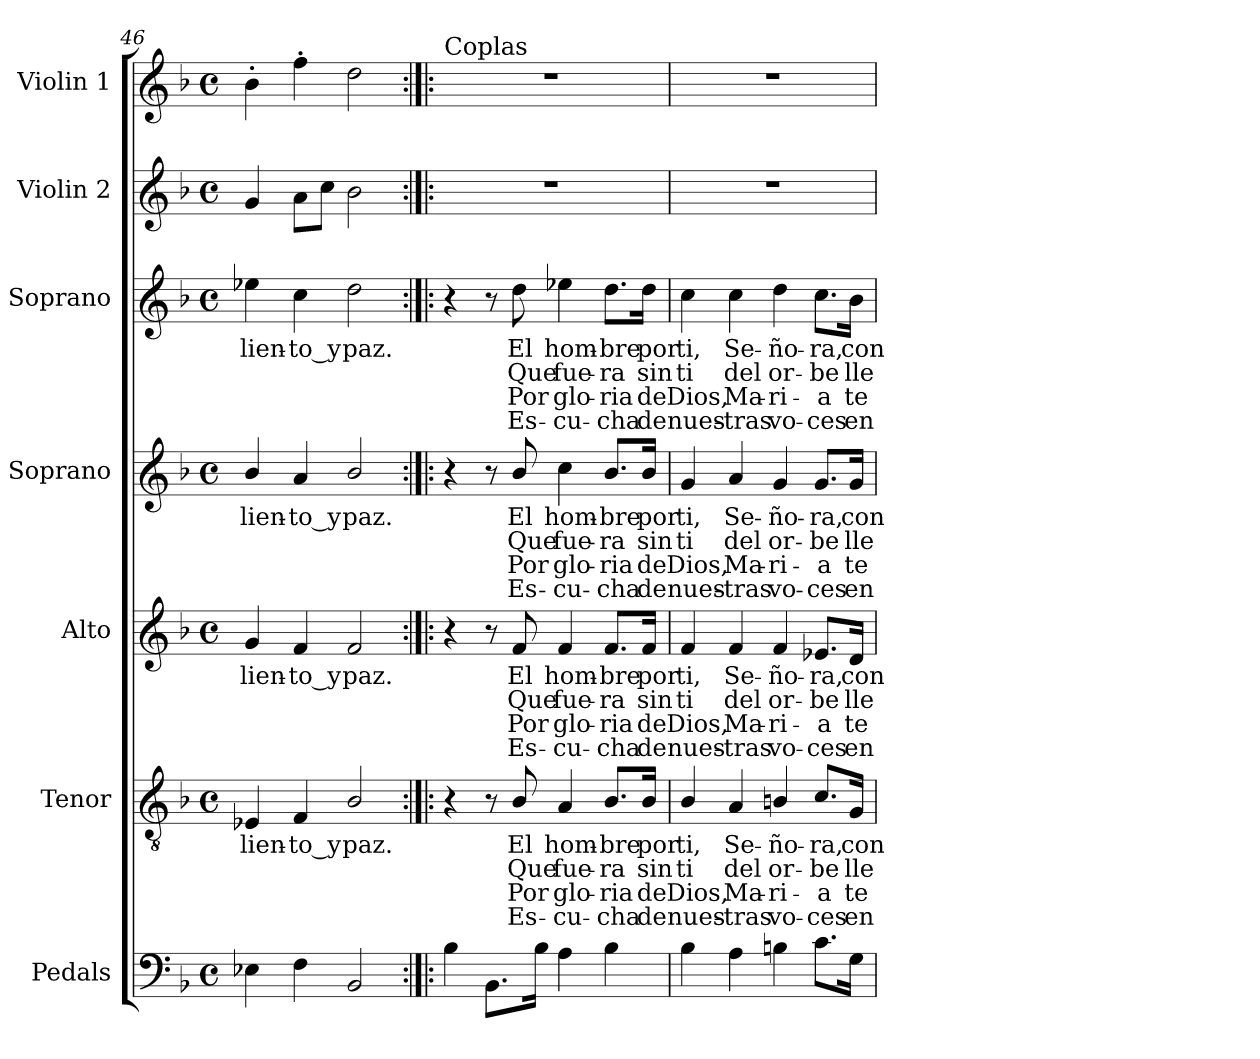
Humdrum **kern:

**kern	**kern	**text	**text	**text	**text	**kern	**text	**text	**text	**text	**kern	**text	**text	**text	**text	**kern	**text	**text	**text	**text	**kern	**kern
*part7	*part6	*part6	*part6	*part6	*part6	*part5	*part5	*part5	*part5	*part5	*part4	*part4	*part4	*part4	*part4	*part3	*part3	*part3	*part3	*part3	*part2	*part1
*staff7	*staff6	*staff6	*staff6	*staff6	*staff6	*staff5	*staff5	*staff5	*staff5	*staff5	*staff4	*staff4	*staff4	*staff4	*staff4	*staff3	*staff3	*staff3	*staff3	*staff3	*staff2	*staff1
*I"Pedals	*I"Tenor	*	*	*	*	*I"Alto	*	*	*	*	*I"Soprano	*	*	*	*	*I"Soprano	*	*	*	*	*I"Violin 2	*I"Violin 1
*I'Ped.	*I'T.	*	*	*	*	*I'A.	*	*	*	*	*I'S.	*	*	*	*	*I'S.	*	*	*	*	*I'Vln. 2	*I'Vln. 1
*clefF4	*clefGv2	*	*	*	*	*clefG2	*	*	*	*	*clefG2	*	*	*	*	*clefG2	*	*	*	*	*clefG2	*clefG2
*	*ITrd7c12	*	*	*	*	*	*	*	*	*	*	*	*	*	*	*	*	*	*	*	*	*
*k[b-]	*k[b-]	*	*	*	*	*k[b-]	*	*	*	*	*k[b-]	*	*	*	*	*k[b-]	*	*	*	*	*k[b-]	*k[b-]
*F:	*F:	*	*	*	*	*F:	*	*	*	*	*F:	*	*	*	*	*F:	*	*	*	*	*F:	*F:
*M4/4	*M4/4	*	*	*	*	*M4/4	*	*	*	*	*M4/4	*	*	*	*	*M4/4	*	*	*	*	*M4/4	*M4/4
*met(c)	*met(c)	*	*	*	*	*met(c)	*	*	*	*	*met(c)	*	*	*	*	*met(c)	*	*	*	*	*met(c)	*met(c)
=46	=46	=46	=46	=46	=46	=46	=46	=46	=46	=46	=46	=46	=46	=46	=46	=46	=46	=46	=46	=46	=46	=46
!	!	!LO:LY:b:color=#000000	!	!	!	!	!	!	!	!	!	!	!	!	!	!	!	!	!	!	!	!
!	!	!	!	!	!	!	!LO:LY:b:color=#000000	!	!	!	!	!	!	!	!	!	!	!	!	!	!	!
!	!	!	!	!	!	!	!	!	!	!	!	!LO:LY:b:color=#000000	!	!	!	!	!	!	!	!	!	!
!	!	!	!	!	!	!	!	!	!	!	!	!	!	!	!	!	!LO:LY:b:color=#000000	!	!	!	!	!
4E-Xi\	4EE-Xi/	-lien-	.	.	.	4gi/	-lien-	.	.	.	4b-i/	-lien-	.	.	.	4ee-Xi\	-lien-	.	.	.	4gi/	4b-'i\
!	!	!LO:LY:b:color=#000000	!	!	!	!	!	!	!	!	!	!	!	!	!	!	!	!	!	!	!	!
!	!	!	!	!	!	!	!LO:LY:b:color=#000000	!	!	!	!	!	!	!	!	!	!	!	!	!	!	!
!	!	!	!	!	!	!	!	!	!	!	!	!LO:LY:b:color=#000000	!	!	!	!	!	!	!	!	!	!
!	!	!	!	!	!	!	!	!	!	!	!	!	!	!	!	!	!LO:LY:b:color=#000000	!	!	!	!	!
4Fi\	4FFi/	-to_y	.	.	.	4fi/	-to_y	.	.	.	4ai/	-to_y	.	.	.	4cci\	-to_y	.	.	.	8ai\L	4ff'i\
.	.	.	.	.	.	.	.	.	.	.	.	.	.	.	.	.	.	.	.	.	8cci\J	.
!	!	!LO:LY:b:color=#000000	!	!	!	!	!	!	!	!	!	!	!	!	!	!	!	!	!	!	!	!
!	!	!	!	!	!	!	!LO:LY:b:color=#000000	!	!	!	!	!	!	!	!	!	!	!	!	!	!	!
!	!	!	!	!	!	!	!	!	!	!	!	!LO:LY:b:color=#000000	!	!	!	!	!	!	!	!	!	!
!	!	!	!	!	!	!	!	!	!	!	!	!	!	!	!	!	!LO:LY:b:color=#000000	!	!	!	!	!
2BB-i/	2BB-i/	paz.	.	.	.	2fi/	paz.	.	.	.	2b-i/	paz.	.	.	.	2ddi\	paz.	.	.	.	2b-i\	2ddi\
!!LO:LB:g=z
=47:|!|:	=47:|!|:	=47:|!|:	=47:|!|:	=47:|!|:	=47:|!|:	=47:|!|:	=47:|!|:	=47:|!|:	=47:|!|:	=47:|!|:	=47:|!|:	=47:|!|:	=47:|!|:	=47:|!|:	=47:|!|:	=47:|!|:	=47:|!|:	=47:|!|:	=47:|!|:	=47:|!|:	=47:|!|:	=47:|!|:
!	!	!	!	!	!	!	!	!	!	!	!	!	!	!	!	!	!	!	!	!	!	!LO:TX:a:t=Coplas
4B-i\	4r	.	.	.	.	4r	.	.	.	.	4r	.	.	.	.	4r	.	.	.	.	1r	1r
8.BB-i\L	8r	.	.	.	.	8r	.	.	.	.	8r	.	.	.	.	8r	.	.	.	.	.	.
!	!	!LO:LY:b:color=#000000	!LO:LY:b:color=#000000	!LO:LY:b:color=#000000	!LO:LY:b:color=#000000	!	!	!	!	!	!	!	!	!	!	!	!	!	!	!	!	!
!	!	!	!	!	!	!	!LO:LY:b:color=#000000	!LO:LY:b:color=#000000	!LO:LY:b:color=#000000	!LO:LY:b:color=#000000	!	!	!	!	!	!	!	!	!	!	!	!
!	!	!	!	!	!	!	!	!	!	!	!	!LO:LY:b:color=#000000	!LO:LY:b:color=#000000	!LO:LY:b:color=#000000	!LO:LY:b:color=#000000	!	!	!	!	!	!	!
!	!	!	!	!	!	!	!	!	!	!	!	!	!	!	!	!	!LO:LY:b:color=#000000	!LO:LY:b:color=#000000	!LO:LY:b:color=#000000	!LO:LY:b:color=#000000	!	!
.	8BB-i/	El	Que	Por	Es-	8fi/	El	Que	Por	Es-	8b-i/	El	Que	Por	Es-	8ddi\	El	Que	Por	Es-	.	.
16B-i\Jk	.	.	.	.	.	.	.	.	.	.	.	.	.	.	.	.	.	.	.	.	.	.
!	!	!LO:LY:b:color=#000000	!LO:LY:b:color=#000000	!LO:LY:b:color=#000000	!LO:LY:b:color=#000000	!	!	!	!	!	!	!	!	!	!	!	!	!	!	!	!	!
!	!	!	!	!	!	!	!LO:LY:b:color=#000000	!LO:LY:b:color=#000000	!LO:LY:b:color=#000000	!LO:LY:b:color=#000000	!	!	!	!	!	!	!	!	!	!	!	!
!	!	!	!	!	!	!	!	!	!	!	!	!LO:LY:b:color=#000000	!LO:LY:b:color=#000000	!LO:LY:b:color=#000000	!LO:LY:b:color=#000000	!	!	!	!	!	!	!
!	!	!	!	!	!	!	!	!	!	!	!	!	!	!	!	!	!LO:LY:b:color=#000000	!LO:LY:b:color=#000000	!LO:LY:b:color=#000000	!LO:LY:b:color=#000000	!	!
4Ai\	4AAi/	hom-	fue-	glo-	-cu-	4fi/	hom-	fue-	glo-	-cu-	4cci\	hom-	fue-	glo-	-cu-	4ee-Xi\	hom-	fue-	glo-	-cu-	.	.
!	!	!LO:LY:b:color=#000000	!LO:LY:b:color=#000000	!LO:LY:b:color=#000000	!LO:LY:b:color=#000000	!	!	!	!	!	!	!	!	!	!	!	!	!	!	!	!	!
!	!	!	!	!	!	!	!LO:LY:b:color=#000000	!LO:LY:b:color=#000000	!LO:LY:b:color=#000000	!LO:LY:b:color=#000000	!	!	!	!	!	!	!	!	!	!	!	!
!	!	!	!	!	!	!	!	!	!	!	!	!LO:LY:b:color=#000000	!LO:LY:b:color=#000000	!LO:LY:b:color=#000000	!LO:LY:b:color=#000000	!	!	!	!	!	!	!
!	!	!	!	!	!	!	!	!	!	!	!	!	!	!	!	!	!LO:LY:b:color=#000000	!LO:LY:b:color=#000000	!LO:LY:b:color=#000000	!LO:LY:b:color=#000000	!	!
4B-i\	8.BB-i/L	-bre	-ra	-ria	-cha	8.fi/L	-bre	-ra	-ria	-cha	8.b-i/L	-bre	-ra	-ria	-cha	8.ddi\L	-bre	-ra	-ria	-cha	.	.
!	!	!LO:LY:b:color=#000000	!LO:LY:b:color=#000000	!LO:LY:b:color=#000000	!LO:LY:b:color=#000000	!	!	!	!	!	!	!	!	!	!	!	!	!	!	!	!	!
!	!	!	!	!	!	!	!LO:LY:b:color=#000000	!LO:LY:b:color=#000000	!LO:LY:b:color=#000000	!LO:LY:b:color=#000000	!	!	!	!	!	!	!	!	!	!	!	!
!	!	!	!	!	!	!	!	!	!	!	!	!LO:LY:b:color=#000000	!LO:LY:b:color=#000000	!LO:LY:b:color=#000000	!LO:LY:b:color=#000000	!	!	!	!	!	!	!
!	!	!	!	!	!	!	!	!	!	!	!	!	!	!	!	!	!LO:LY:b:color=#000000	!LO:LY:b:color=#000000	!LO:LY:b:color=#000000	!LO:LY:b:color=#000000	!	!
.	16BB-i/Jk	por	sin	de	de	16fi/Jk	por	sin	de	de	16b-i/Jk	por	sin	de	de	16ddi\Jk	por	sin	de	de	.	.
=48	=48	=48	=48	=48	=48	=48	=48	=48	=48	=48	=48	=48	=48	=48	=48	=48	=48	=48	=48	=48	=48	=48
!	!	!LO:LY:b:color=#000000	!LO:LY:b:color=#000000	!LO:LY:b:color=#000000	!LO:LY:b:color=#000000	!	!	!	!	!	!	!	!	!	!	!	!	!	!	!	!	!
!	!	!	!	!	!	!	!LO:LY:b:color=#000000	!LO:LY:b:color=#000000	!LO:LY:b:color=#000000	!LO:LY:b:color=#000000	!	!	!	!	!	!	!	!	!	!	!	!
!	!	!	!	!	!	!	!	!	!	!	!	!LO:LY:b:color=#000000	!LO:LY:b:color=#000000	!LO:LY:b:color=#000000	!LO:LY:b:color=#000000	!	!	!	!	!	!	!
!	!	!	!	!	!	!	!	!	!	!	!	!	!	!	!	!	!LO:LY:b:color=#000000	!LO:LY:b:color=#000000	!LO:LY:b:color=#000000	!LO:LY:b:color=#000000	!	!
4B-i\	4BB-i/	ti,	ti	Dios,	nues-	4fi/	ti,	ti	Dios,	nues-	4gi/	ti,	ti	Dios,	nues-	4cci\	ti,	ti	Dios,	nues-	1r	1r
!	!	!LO:LY:b:color=#000000	!LO:LY:b:color=#000000	!LO:LY:b:color=#000000	!LO:LY:b:color=#000000	!	!	!	!	!	!	!	!	!	!	!	!	!	!	!	!	!
!	!	!	!	!	!	!	!LO:LY:b:color=#000000	!LO:LY:b:color=#000000	!LO:LY:b:color=#000000	!LO:LY:b:color=#000000	!	!	!	!	!	!	!	!	!	!	!	!
!	!	!	!	!	!	!	!	!	!	!	!	!LO:LY:b:color=#000000	!LO:LY:b:color=#000000	!LO:LY:b:color=#000000	!LO:LY:b:color=#000000	!	!	!	!	!	!	!
!	!	!	!	!	!	!	!	!	!	!	!	!	!	!	!	!	!LO:LY:b:color=#000000	!LO:LY:b:color=#000000	!LO:LY:b:color=#000000	!LO:LY:b:color=#000000	!	!
4Ai\	4AAi/	Se-	del	Ma-	-tras	4fi/	Se-	del	Ma-	-tras	4ai/	Se-	del	Ma-	-tras	4cci\	Se-	del	Ma-	-tras	.	.
!	!	!LO:LY:b:color=#000000	!LO:LY:b:color=#000000	!LO:LY:b:color=#000000	!LO:LY:b:color=#000000	!	!	!	!	!	!	!	!	!	!	!	!	!	!	!	!	!
!	!	!	!	!	!	!	!LO:LY:b:color=#000000	!LO:LY:b:color=#000000	!LO:LY:b:color=#000000	!LO:LY:b:color=#000000	!	!	!	!	!	!	!	!	!	!	!	!
!	!	!	!	!	!	!	!	!	!	!	!	!LO:LY:b:color=#000000	!LO:LY:b:color=#000000	!LO:LY:b:color=#000000	!LO:LY:b:color=#000000	!	!	!	!	!	!	!
!	!	!	!	!	!	!	!	!	!	!	!	!	!	!	!	!	!LO:LY:b:color=#000000	!LO:LY:b:color=#000000	!LO:LY:b:color=#000000	!LO:LY:b:color=#000000	!	!
4Bni\	4BBni/	-ño-	or-	-ri-	vo-	4fi/	-ño-	or-	-ri-	vo-	4gi/	-ño-	or-	-ri-	vo-	4ddi\	-ño-	or-	-ri-	vo-	.	.
!	!	!LO:LY:b:color=#000000	!LO:LY:b:color=#000000	!LO:LY:b:color=#000000	!LO:LY:b:color=#000000	!	!	!	!	!	!	!	!	!	!	!	!	!	!	!	!	!
!	!	!	!	!	!	!	!LO:LY:b:color=#000000	!LO:LY:b:color=#000000	!LO:LY:b:color=#000000	!LO:LY:b:color=#000000	!	!	!	!	!	!	!	!	!	!	!	!
!	!	!	!	!	!	!	!	!	!	!	!	!LO:LY:b:color=#000000	!LO:LY:b:color=#000000	!LO:LY:b:color=#000000	!LO:LY:b:color=#000000	!	!	!	!	!	!	!
!	!	!	!	!	!	!	!	!	!	!	!	!	!	!	!	!	!LO:LY:b:color=#000000	!LO:LY:b:color=#000000	!LO:LY:b:color=#000000	!LO:LY:b:color=#000000	!	!
8.ci\L	8.Ci/L	-ra,	-be	-a	-ces	8.e-Xi/L	-ra,	-be	-a	-ces	8.gi/L	-ra,	-be	-a	-ces	8.cci\L	-ra,	-be	-a	-ces	.	.
!	!	!LO:LY:b:color=#000000	!LO:LY:b:color=#000000	!LO:LY:b:color=#000000	!LO:LY:b:color=#000000	!	!	!	!	!	!	!	!	!	!	!	!	!	!	!	!	!
!	!	!	!	!	!	!	!LO:LY:b:color=#000000	!LO:LY:b:color=#000000	!LO:LY:b:color=#000000	!LO:LY:b:color=#000000	!	!	!	!	!	!	!	!	!	!	!	!
!	!	!	!	!	!	!	!	!	!	!	!	!LO:LY:b:color=#000000	!LO:LY:b:color=#000000	!LO:LY:b:color=#000000	!LO:LY:b:color=#000000	!	!	!	!	!	!	!
!	!	!	!	!	!	!	!	!	!	!	!	!	!	!	!	!	!LO:LY:b:color=#000000	!LO:LY:b:color=#000000	!LO:LY:b:color=#000000	!LO:LY:b:color=#000000	!	!
16Gi\Jk	16GGi/Jk	con-	lle-	te	en	16di/Jk	con-	lle-	te	en	16gi/Jk	con-	lle-	te	en	16b-i\Jk	con-	lle-	te	en	.	.
=	=	=	=	=	=	=	=	=	=	=	=	=	=	=	=	=	=	=	=	=	=	=
*-	*-	*-	*-	*-	*-	*-	*-	*-	*-	*-	*-	*-	*-	*-	*-	*-	*-	*-	*-	*-	*-	*-
